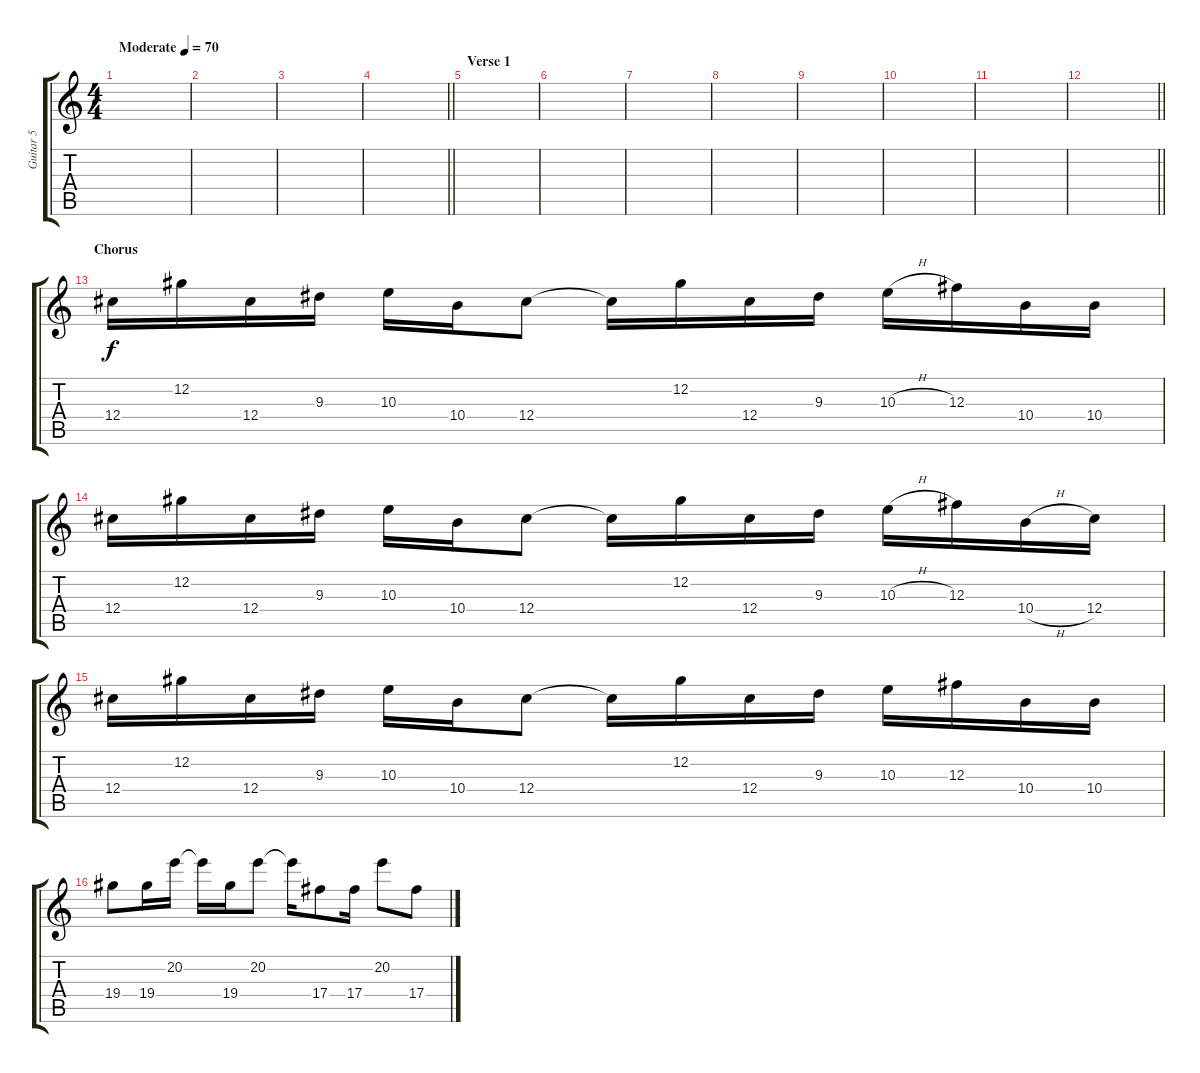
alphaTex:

\track ("Guitar 5" "Guitar 5") {instrument distortionguitar}
\staff {score tabs}
\tuning (Db4 Ab3 Gb3 Db3 Ab2 Db2) {hide}
\ts (4 4)
\tempo (70 "Moderate")
\clef g2
\ks c
|
|
|
\barLineRight lightlight
|
\section ("" "Verse 1")
|
|
|
|
|
|
|
\barLineRight lightlight
|
\section ("" "Chorus")
12.4.16 12.2.16 12.4.16 9.3.16 10.3.16 10.4.16 12.4.8 12.4{t}.16 12.2.16 12.4.16 9.3.16 10.3{h}.16 12.3.16 10.4.16 10.4.16 |
12.4.16 12.2.16 12.4.16 9.3.16 10.3.16 10.4.16 12.4.8 12.4{t}.16 12.2.16 12.4.16 9.3.16 10.3{h}.16 12.3.16 10.4{h}.16 12.4.16 |
12.4.16 12.2.16 12.4.16 9.3.16 10.3.16 10.4.16 12.4.8 12.4{t}.16 12.2.16 12.4.16 9.3.16 10.3.16 12.3.16 10.4.16 10.4.16 |
19.4.8 19.4.16 20.2.16 20.2{t}.16 19.4.16 20.2.8 20.2{t}.16 17.4.8 17.4.16 20.2.8 17.4.8
